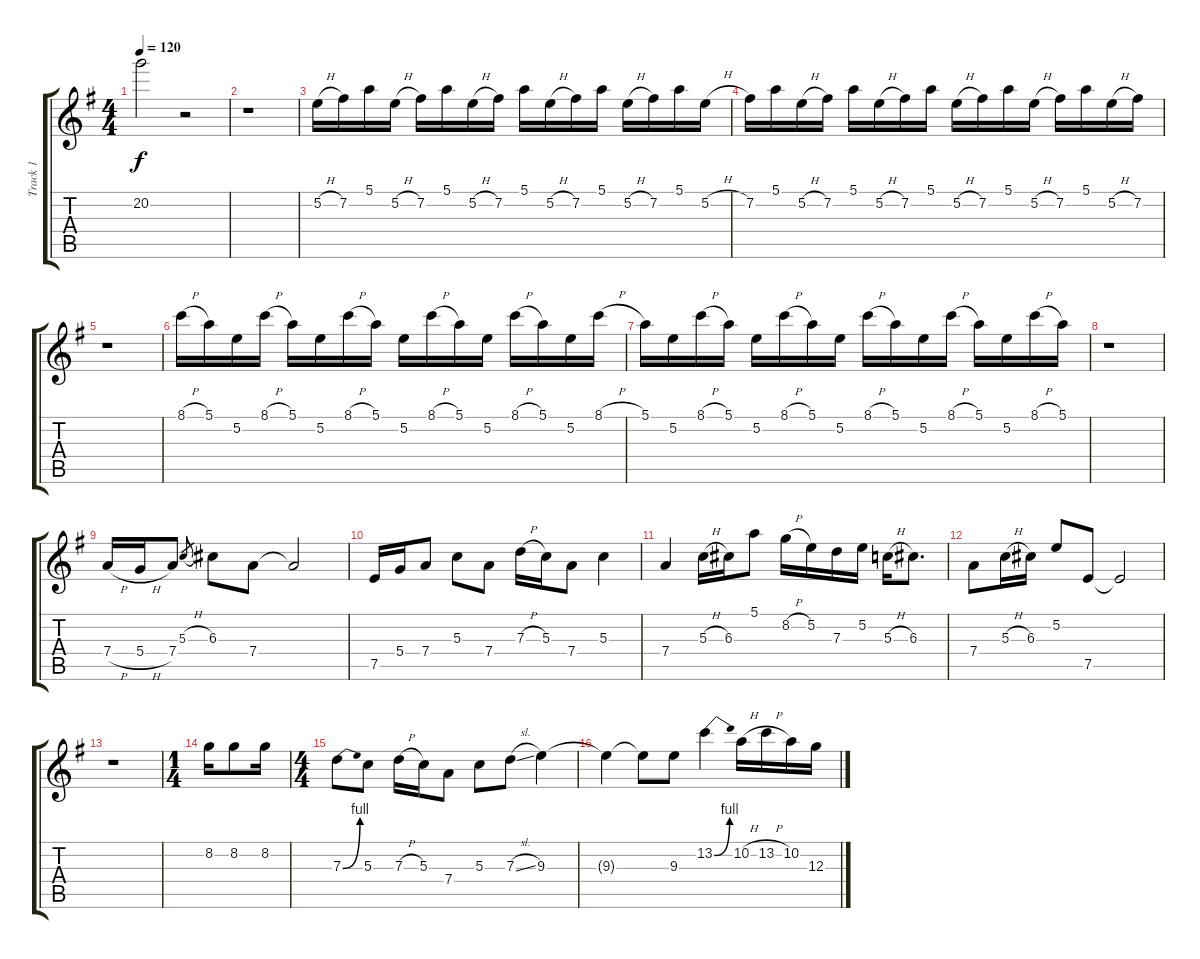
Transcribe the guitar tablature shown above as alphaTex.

\track ("Track 1" "Track 1") {instrument distortionguitar}
\staff {score tabs}
\tuning (E4 B3 G3 D3 A2 E2) {hide}
\ts (4 4)
\tempo 120
\clef g2
\ks g
20.2{t}.2{dy f} r.2 |
r.1 |
5.2{h}.16 7.2.16 5.1.16 5.2{h}.16 7.2.16 5.1.16 5.2{h}.16 7.2.16 5.1.16 5.2{h}.16 7.2.16 5.1.16 5.2{h}.16 7.2.16 5.1.16 5.2{h}.16 |
7.2.16 5.1.16 5.2{h}.16 7.2.16 5.1.16 5.2{h}.16 7.2.16 5.1.16 5.2{h}.16 7.2.16 5.1.16 5.2{h}.16 7.2.16 5.1.16 5.2{h}.16 7.2.16 |
r.1 |
8.1{h}.16 5.1.16 5.2.16 8.1{h}.16 5.1.16 5.2.16 8.1{h}.16 5.1.16 5.2.16 8.1{h}.16 5.1.16 5.2.16 8.1{h}.16 5.1.16 5.2.16 8.1{h}.16 |
5.1.16 5.2.16 8.1{h}.16 5.1.16 5.2.16 8.1{h}.16 5.1.16 5.2.16 8.1{h}.16 5.1.16 5.2.16 8.1{h}.16 5.1.16 5.2.16 8.1{h}.16 5.1.16 |
r.1 |
7.4{h}.16 5.4{h}.16 7.4.8 5.3{h}.8{gr} 6.3.8 7.4.8 7.4{t}.2 |
7.5.16 5.4.16 7.4.8 5.3.8 7.4.8 7.3{h}.16 5.3.16 7.4.8 5.3.4 |
7.4.4 5.3{h}.16 6.3.16 5.1.8 8.2{h}.16 5.2.16 7.3.16 5.2.16 5.3{h}.16 6.3.8{d} |
7.4.8 5.3{h}.16 6.3.16 5.2.8 7.5.8 7.5{t}.2 |
r.1 |
\ts (1 4)
8.2.16 8.2.8 8.2.16 |
\ts (4 4)
7.3{be (bend 0 0 60 4)}.8 5.3.8 7.3{h}.16 5.3.16 7.4.8 5.3.8 7.3{sl}.8 9.3.4 |
9.3{t}.4 9.3{t}.8 9.3.8 13.2{be (bend 0 0 60 4)}.4 10.2{h}.16 13.2{h}.16 10.2{h}.16 12.3.16
